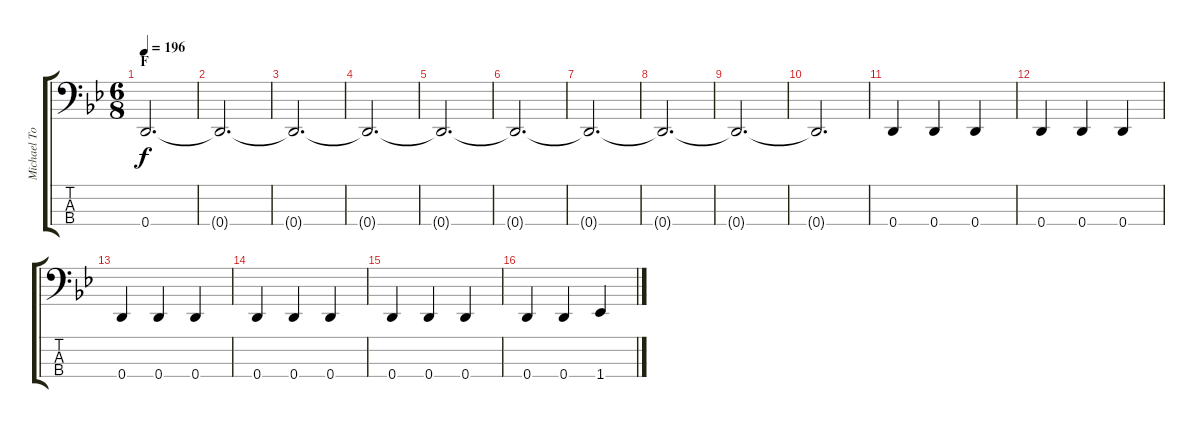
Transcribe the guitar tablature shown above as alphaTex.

\track ("Michael Todd - Bass" "Michael To") {instrument electricbassfinger}
\staff {score tabs}
\tuning (G2 D2 A1 D1) {hide}
\ts (6 8)
\section ("" "F")
\tempo 196
\clef f4
\ks bb
0.4.2{d dy f} |
0.4{t}.2{d} |
0.4{t}.2{d} |
0.4{t}.2{d} |
0.4{t}.2{d} |
0.4{t}.2{d} |
0.4{t}.2{d} |
0.4{t}.2{d} |
0.4{t}.2{d} |
0.4{t}.2{d volume 0} |
0.4.4{volume 13} 0.4.4 0.4.4 |
0.4.4 0.4.4 0.4.4 |
0.4.4 0.4.4 0.4.4 |
0.4.4 0.4.4 0.4.4 |
0.4.4 0.4.4 0.4.4 |
0.4.4 0.4.4 1.4.4
